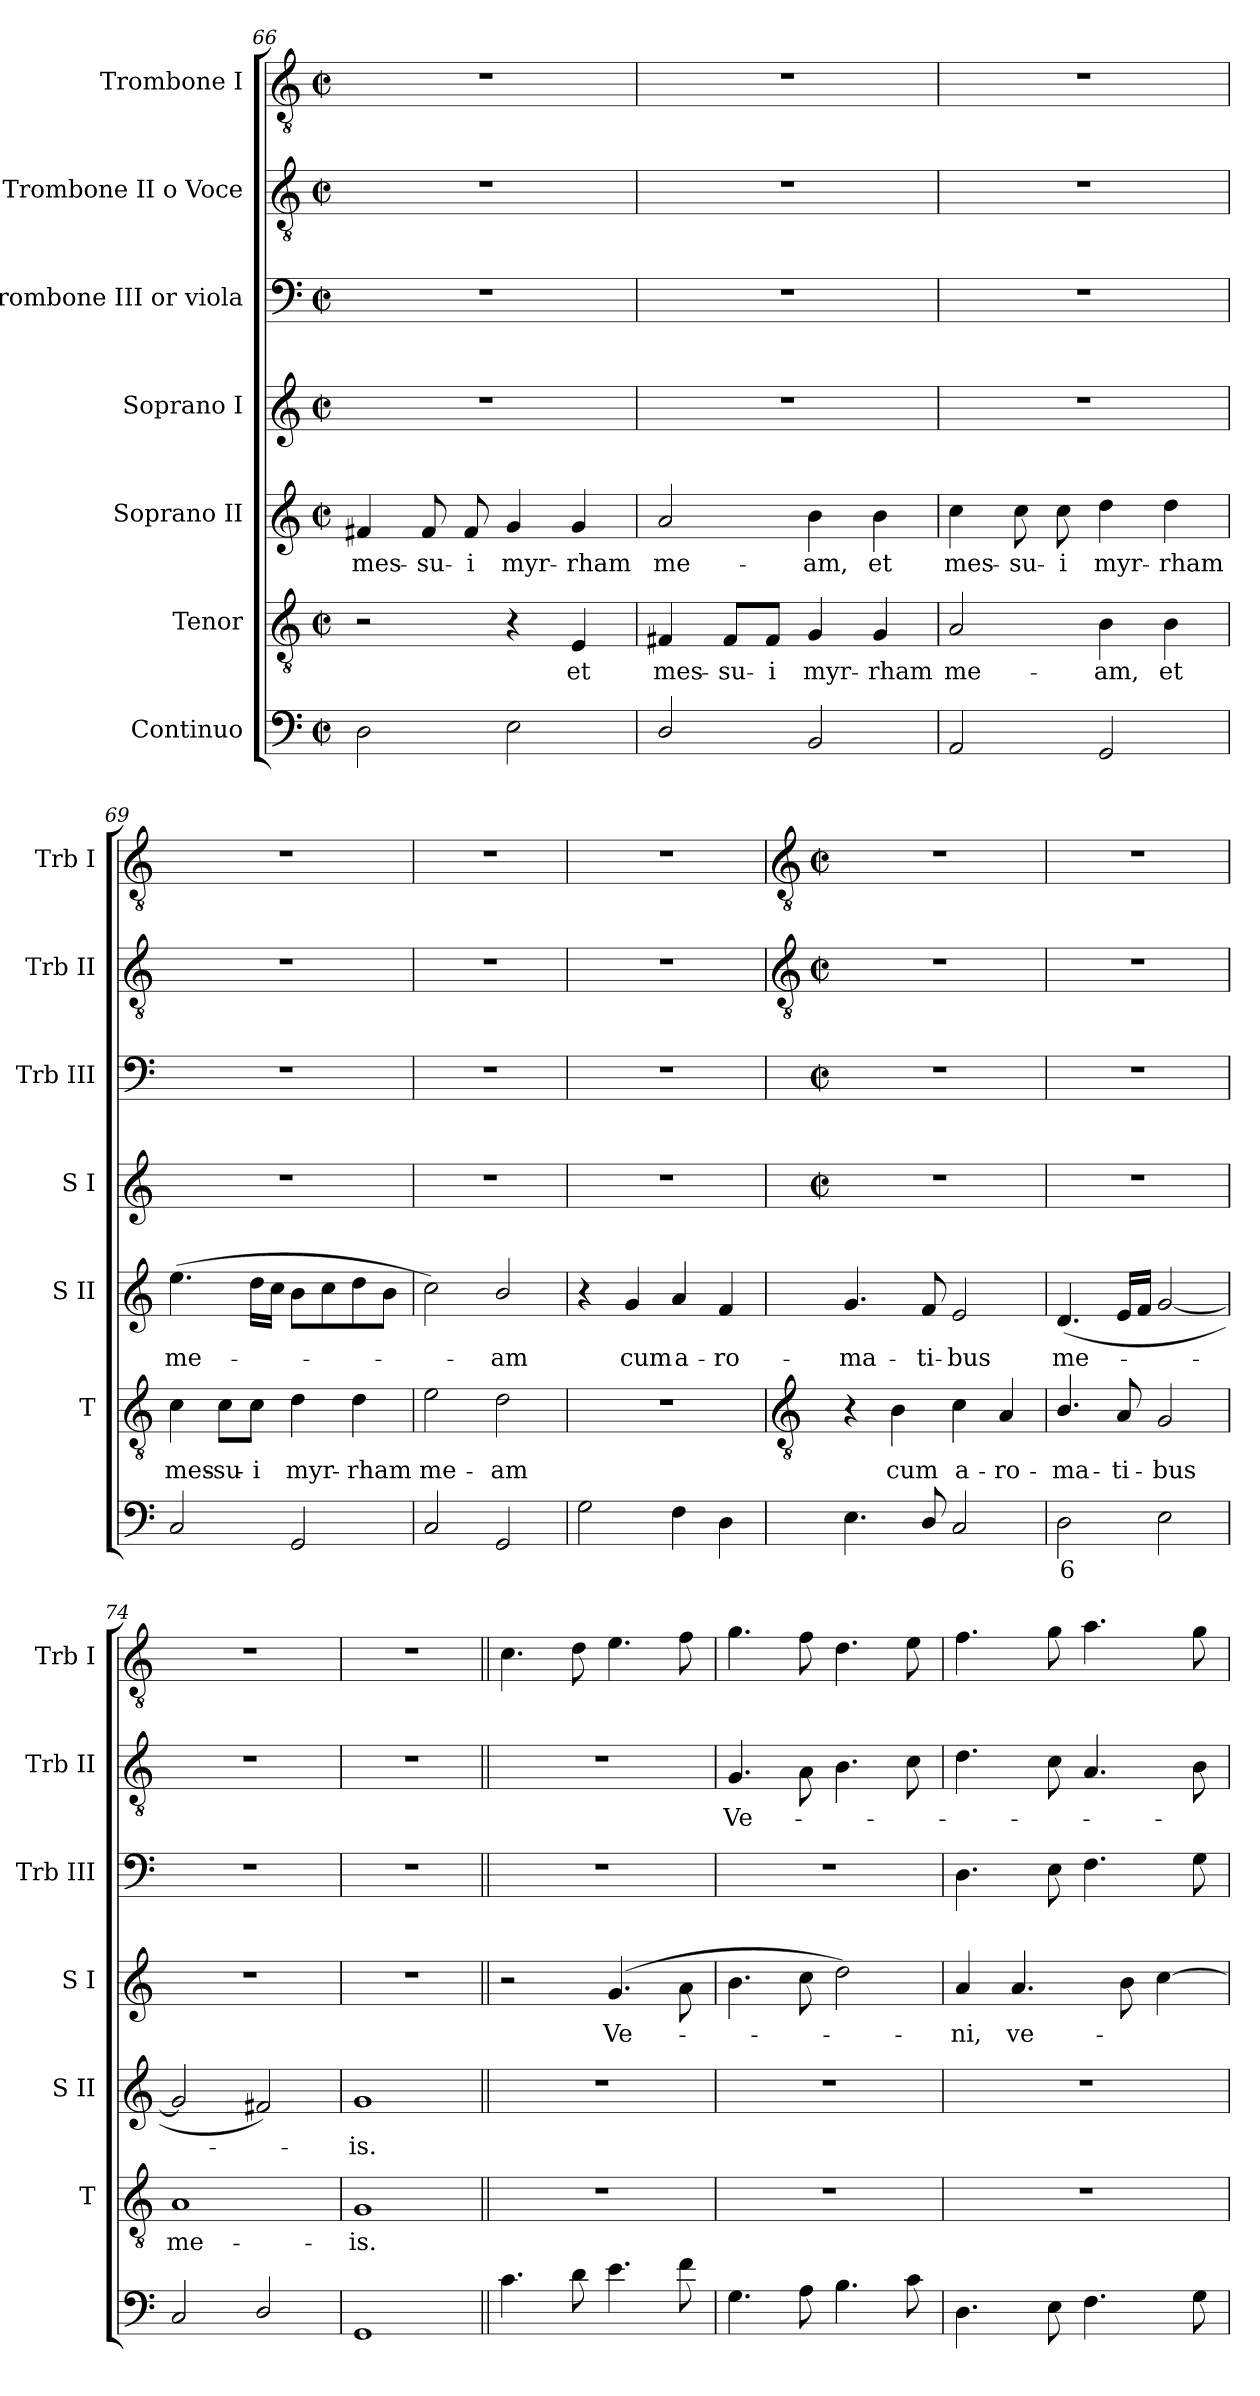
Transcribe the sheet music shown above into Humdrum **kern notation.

**kern	**text	**kern	**text	**kern	**text	**kern	**text	**kern	**kern	**text	**kern
*part7	*part7	*part6	*part6	*part5	*part5	*part4	*part4	*part3	*part2	*part2	*part1
*staff7	*staff7	*staff6	*staff6	*staff5	*staff5	*staff4	*staff4	*staff3	*staff2	*staff2	*staff1
*I"Continuo	*	*I"Tenor	*	*I"Soprano II	*	*I"Soprano I	*	*I"Trombone III or viola	*I"Trombone II o Voce	*	*I"Trombone I
*	*	*I'T	*	*I'S II	*	*I'S I	*	*I'Trb III	*I'Trb II	*	*I'Trb I
!!LO:LB:g=z
*clefF4	*	*clefGv2	*	*clefG2	*	*clefG2	*	*clefF4	*clefGv2	*	*clefGv2
*k[]	*	*k[]	*	*k[]	*	*k[]	*	*k[]	*k[]	*	*k[]
*C:	*	*C:	*	*C:	*	*C:	*	*C:	*C:	*	*C:
*M2/2	*	*M2/2	*	*M2/2	*	*M2/2	*	*M2/2	*M2/2	*	*M2/2
*met(c|)	*	*met(c|)	*	*met(c|)	*	*met(c|)	*	*met(c|)	*met(c|)	*	*met(c|)
=66	=66	=66	=66	=66	=66	=66	=66	=66	=66	=66	=66
!	!	!	!	!	!LO:LY:b	!	!	!	!	!	!
2D	.	2r	.	4f#X	mes-	1r	.	1r	1r	.	1r
!	!	!	!	!	!LO:LY:b	!	!	!	!	!	!
.	.	.	.	8f#	-su-	.	.	.	.	.	.
!	!	!	!	!	!LO:LY:b	!	!	!	!	!	!
.	.	.	.	8f#	-i	.	.	.	.	.	.
!	!	!	!	!	!LO:LY:b	!	!	!	!	!	!
2E	.	4r	.	4g	myr-	.	.	.	.	.	.
!	!	!	!LO:LY:b	!	!LO:LY:b	!	!	!	!	!	!
.	.	4E	et	4g	-rham	.	.	.	.	.	.
=67	=67	=67	=67	=67	=67	=67	=67	=67	=67	=67	=67
!	!	!	!LO:LY:b	!	!LO:LY:b	!	!	!	!	!	!
2D/	.	4F#X	mes-	2a	me-	1r	.	1r	1r	.	1r
!	!	!	!LO:LY:b	!	!	!	!	!	!	!	!
.	.	8F#/L	-su-	.	.	.	.	.	.	.	.
!	!	!	!LO:LY:b	!	!	!	!	!	!	!	!
.	.	8F#/J	-i	.	.	.	.	.	.	.	.
!	!	!	!LO:LY:b	!	!LO:LY:b	!	!	!	!	!	!
2BB	.	4G	myr-	4b	-am,	.	.	.	.	.	.
!	!	!	!LO:LY:b	!	!LO:LY:b	!	!	!	!	!	!
.	.	4G	-rham	4b	et	.	.	.	.	.	.
=68	=68	=68	=68	=68	=68	=68	=68	=68	=68	=68	=68
!	!	!	!LO:LY:b	!	!LO:LY:b	!	!	!	!	!	!
2AA	.	2A	me-	4cc	mes-	1r	.	1r	1r	.	1r
!	!	!	!	!	!LO:LY:b	!	!	!	!	!	!
.	.	.	.	8cc	-su-	.	.	.	.	.	.
!	!	!	!	!	!LO:LY:b	!	!	!	!	!	!
.	.	.	.	8cc	-i	.	.	.	.	.	.
!	!	!	!LO:LY:b	!	!LO:LY:b	!	!	!	!	!	!
2GG	.	4B	-am,	4dd	myr-	.	.	.	.	.	.
!	!	!	!LO:LY:b	!	!LO:LY:b	!	!	!	!	!	!
.	.	4B	et	4dd	-rham	.	.	.	.	.	.
=69	=69	=69	=69	=69	=69	=69	=69	=69	=69	=69	=69
!	!	!	!LO:LY:b	!	!LO:LY:b	!	!	!	!	!	!
2C	.	4c	mes-	(>4.ee	me-	1r	.	1r	1r	.	1r
!	!	!	!LO:LY:b	!	!	!	!	!	!	!	!
.	.	8c\L	-su-	.	.	.	.	.	.	.	.
!	!	!	!LO:LY:b	!	!	!	!	!	!	!	!
.	.	8c\J	-i	16ddLL	.	.	.	.	.	.	.
.	.	.	.	16ccJJ	.	.	.	.	.	.	.
!	!	!	!LO:LY:b	!	!	!	!	!	!	!	!
2GG	.	4d	myr-	8bL	.	.	.	.	.	.	.
.	.	.	.	8cc	.	.	.	.	.	.	.
!	!	!	!LO:LY:b	!	!	!	!	!	!	!	!
.	.	4d	-rham	8dd	.	.	.	.	.	.	.
.	.	.	.	8bJ	.	.	.	.	.	.	.
=70	=70	=70	=70	=70	=70	=70	=70	=70	=70	=70	=70
!	!	!	!LO:LY:b	!	!	!	!	!	!	!	!
2C	.	2e	me-	2cc)	.	1r	.	1r	1r	.	1r
!	!	!	!LO:LY:b	!	!LO:LY:b	!	!	!	!	!	!
2GG	.	2d	-am	2b/	am	.	.	.	.	.	.
=71	=71	=71	=71	=71	=71	=71	=71	=71	=71	=71	=71
2G	.	1r	.	4r	.	1r	.	1r	1r	.	1r
!	!	!	!	!	!LO:LY:b	!	!	!	!	!	!
.	.	.	.	4g	cum	.	.	.	.	.	.
!	!	!	!	!	!LO:LY:b	!	!	!	!	!	!
4F	.	.	.	4a	a-	.	.	.	.	.	.
!	!	!	!	!	!LO:LY:b	!	!	!	!	!	!
4D	.	.	.	4f	-ro-	.	.	.	.	.	.
!!LO:LB:g=z
=72	=72	=72	=72	=72	=72	=72	=72	=72	=72	=72	=72
*	*	*clefGv2	*	*	*	*	*	*	*clefGv2	*	*clefGv2
*	*	*	*	*	*	*k[]	*	*k[]	*k[]	*	*k[]
*	*	*	*	*	*	*C:	*	*C:	*C:	*	*C:
*	*	*	*	*	*	*M2/2	*	*M2/2	*M2/2	*	*M2/2
*	*	*	*	*	*	*met(c|)	*	*met(c|)	*met(c|)	*	*met(c|)
!	!	!	!	!	!LO:LY:b	!	!	!	!	!	!
4.E	.	4r	.	4.g	-ma-	1r	.	1r	1r	.	1r
!	!	!	!LO:LY:b	!	!	!	!	!	!	!	!
.	.	4B	cum	.	.	.	.	.	.	.	.
!	!	!	!	!	!LO:LY:b	!	!	!	!	!	!
8D/	.	.	.	8f	-ti-	.	.	.	.	.	.
!	!	!	!LO:LY:b	!	!LO:LY:b	!	!	!	!	!	!
2C	.	4c	a-	2e	-bus	.	.	.	.	.	.
!	!	!	!LO:LY:b	!	!	!	!	!	!	!	!
.	.	4A	-ro-	.	.	.	.	.	.	.	.
=73	=73	=73	=73	=73	=73	=73	=73	=73	=73	=73	=73
!	!LO:LY:b	!	!LO:LY:b	!	!LO:LY:b	!	!	!	!	!	!
2D	6	4.B/	-ma-	(<4.d	me-	1r	.	1r	1r	.	1r
!	!	!	!LO:LY:b	!	!	!	!	!	!	!	!
.	.	8A	-ti-	16eLL	.	.	.	.	.	.	.
.	.	.	.	16fJJ	.	.	.	.	.	.	.
!	!	!	!LO:LY:b	!	!	!	!	!	!	!	!
2E	.	2G	-bus	[2g	.	.	.	.	.	.	.
=74	=74	=74	=74	=74	=74	=74	=74	=74	=74	=74	=74
!	!	!	!LO:LY:b	!	!	!	!	!	!	!	!
2C	.	1A	me-	2g]	.	1r	.	1r	1r	.	1r
2D/	.	.	.	2f#X)	.	.	.	.	.	.	.
=75	=75	=75	=75	=75	=75	=75	=75	=75	=75	=75	=75
!	!	!	!LO:LY:b	!	!LO:LY:b	!	!	!	!	!	!
1GG	.	1G	-is.	1g	is.	1r	.	1r	1r	.	1r
=76||	=76||	=76||	=76||	=76||	=76||	=76||	=76||	=76||	=76||	=76||	=76||
4.c	.	1r	.	1r	.	2r	.	1r	1r	.	4.c
8d	.	.	.	.	.	.	.	.	.	.	8d
!	!	!	!	!	!	!	!LO:LY:b	!	!	!	!
4.e	.	.	.	.	.	(>4.g	Ve-	.	.	.	4.e
8f	.	.	.	.	.	8a\	.	.	.	.	8f
=77	=77	=77	=77	=77	=77	=77	=77	=77	=77	=77	=77
!	!	!	!	!	!	!	!	!	!	!LO:LY:b	!
4.G	.	1r	.	1r	.	4.b	.	1r	4.G	Ve-	4.g
8A	.	.	.	.	.	8cc	.	.	8A\	.	8f
4.B	.	.	.	.	.	2dd)	.	.	4.B	.	4.d
8c	.	.	.	.	.	.	.	.	8c	.	8e
=78	=78	=78	=78	=78	=78	=78	=78	=78	=78	=78	=78
!	!	!	!	!	!	!	!LO:LY:b	!	!	!	!
4.D	.	1r	.	1r	.	4a	ni,	4.D	4.d	.	4.f
!	!	!	!	!	!	!	!LO:LY:b	!	!	!	!
.	.	.	.	.	.	4.a	ve-	.	.	.	.
8E	.	.	.	.	.	.	.	8E	8c	.	8g
4.F	.	.	.	.	.	.	.	4.F	4.A	.	4.a
.	.	.	.	.	.	8b	.	.	.	.	.
.	.	.	.	.	.	[4cc	.	.	.	.	.
8G	.	.	.	.	.	.	.	8G	8B	.	8g
=	=	=	=	=	=	=	=	=	=	=	=
*-	*-	*-	*-	*-	*-	*-	*-	*-	*-	*-	*-
